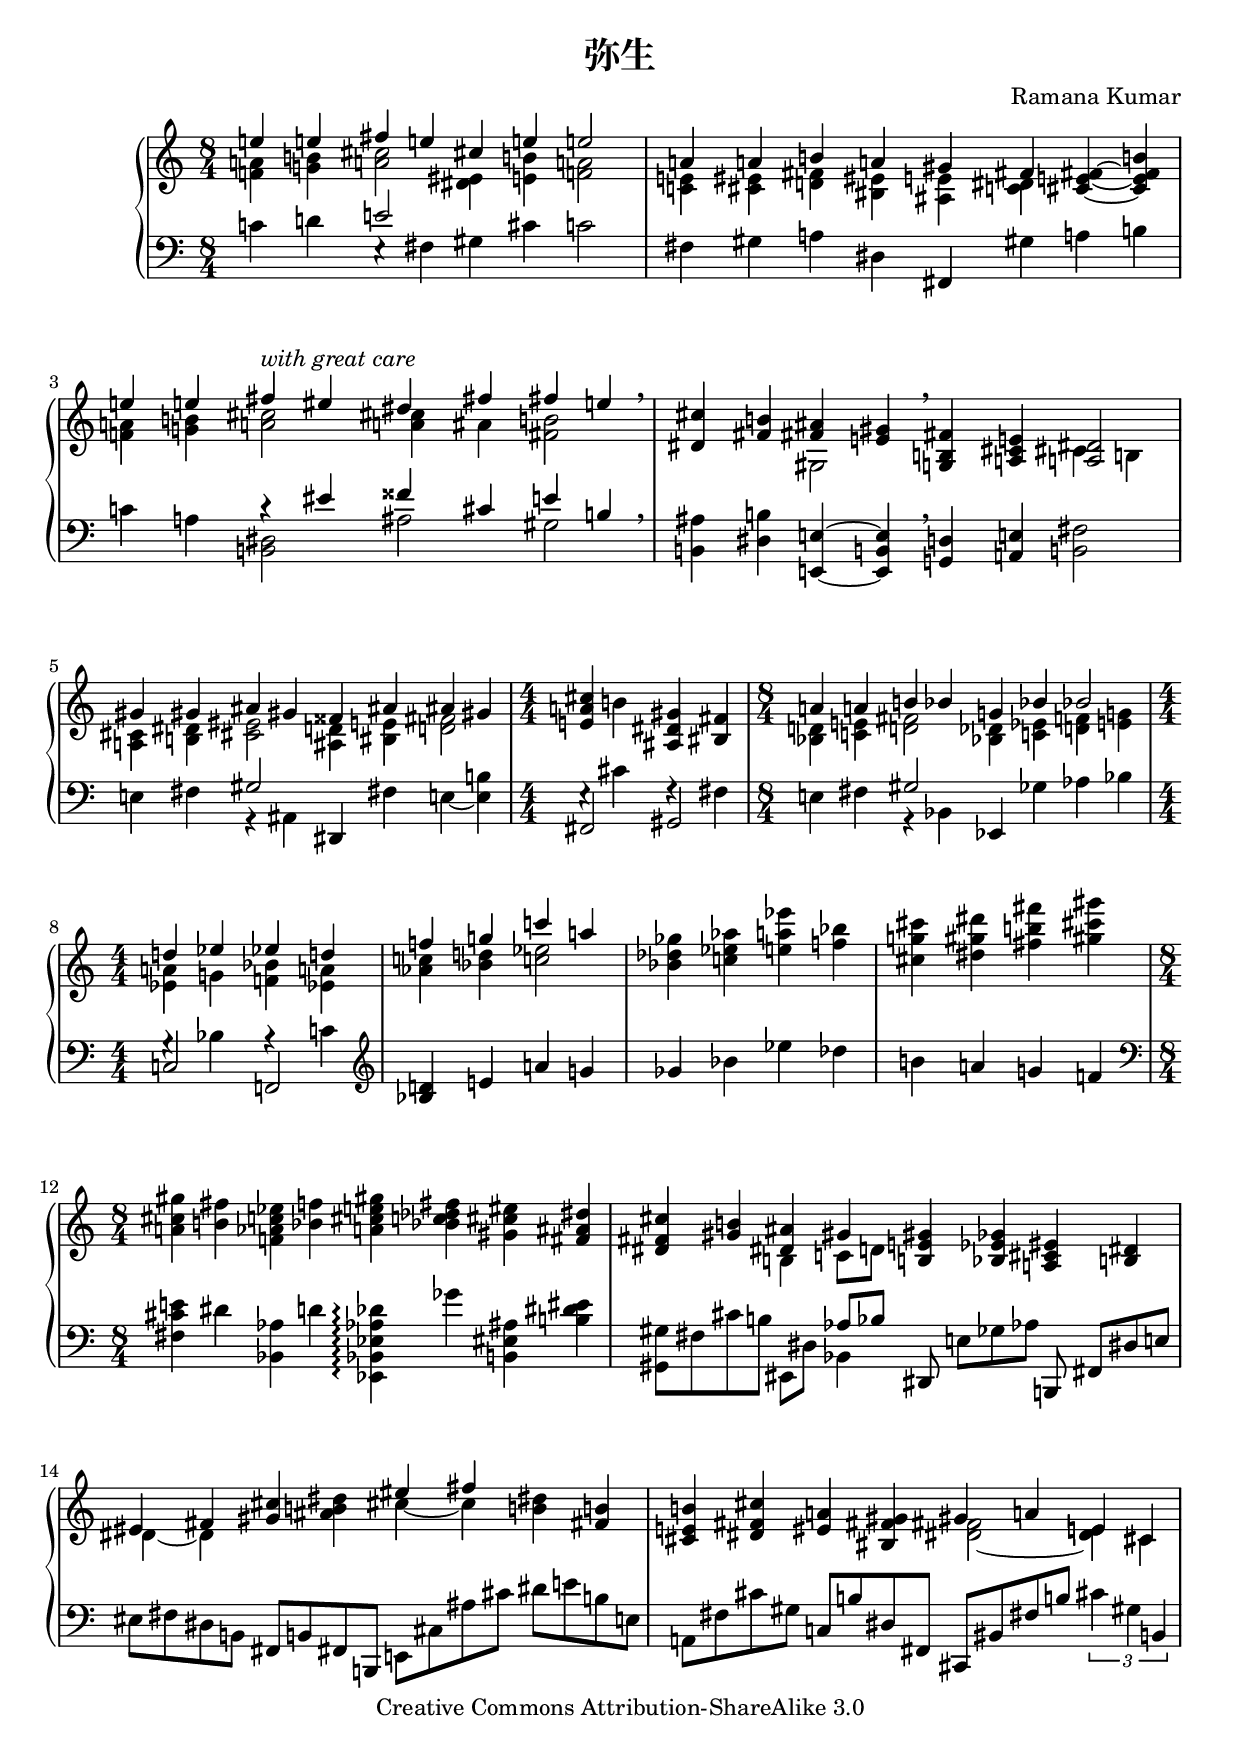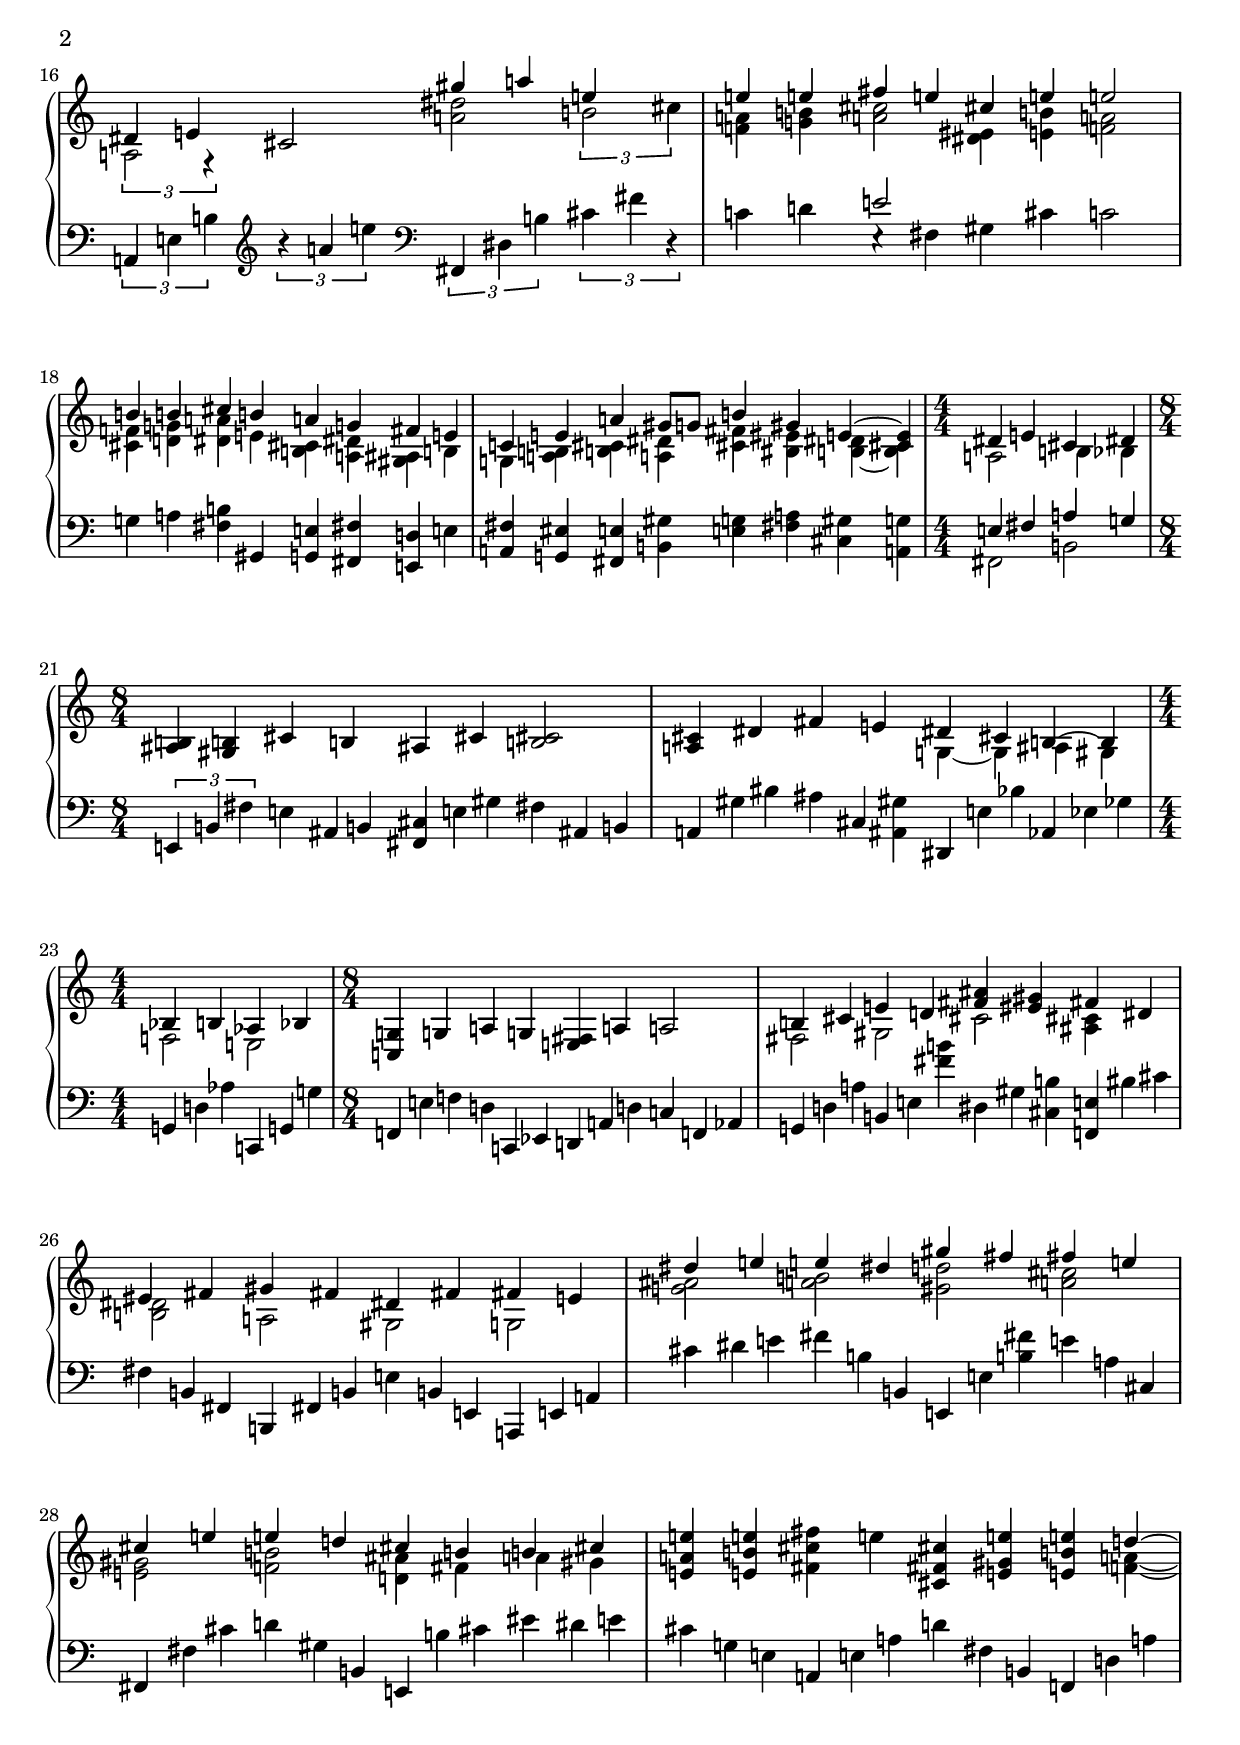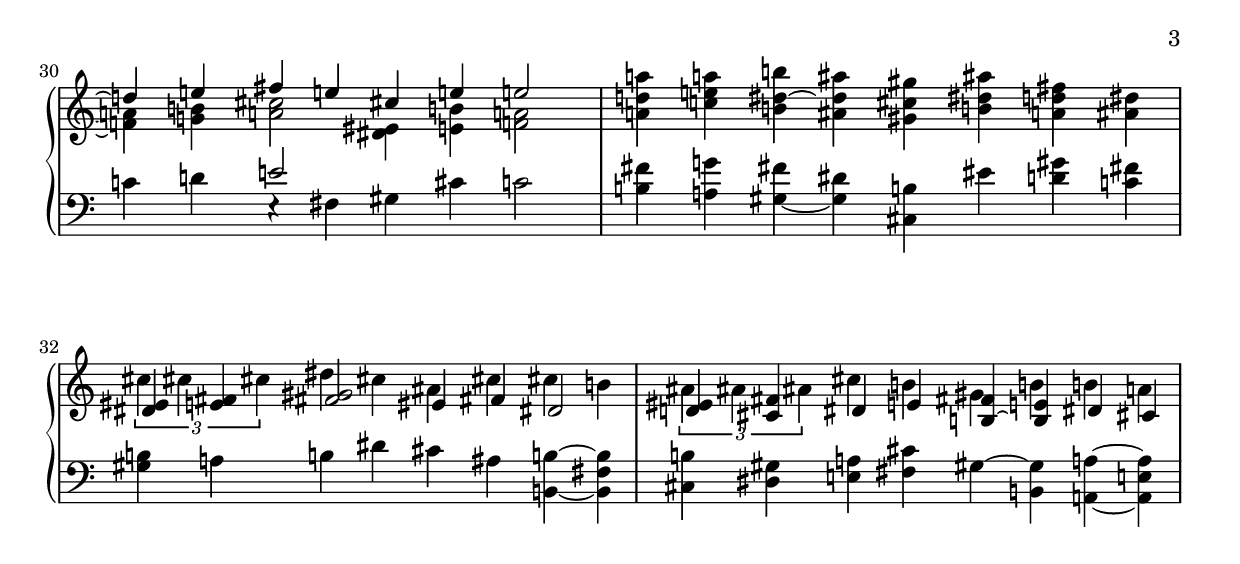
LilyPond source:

\version "2.16.0"

\header {
  title = "弥生"
  composer = "Ramana Kumar"
  date = "2012"
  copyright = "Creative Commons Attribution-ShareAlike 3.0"
}

#(ly:set-option 'point-and-click #f)

\score {
  \new PianoStaff <<
    \new Staff {
      \accidentalStyle #'PianoStaff "dodecaphonic"
      \override PianoStaff.TimeSignature #'style = #'numbered
      \clef treble
      \time 8/4
        << {e''4 e'' fis'' e'' cis'' e'' e''2}
        \\ {<f' a'>4 <g' b'> <a' cis''>2 <dis' eis'>4  <e' b'> <f' a'>2} >>
      | << {a'4 a' b' a' gis' fis'}
        \\ {<c' e'>4 <cis' eis'> <d' fis'> <bis eis'> <ais e'> <c' dis'> } >>
        <cis' e' fis'>4 ~ <cis' e' fis' b'>
      | << {e''4 e'' fis'' -\markup{\italic "with great care"} eis''
            dis'' fis'' fis'' e''}
        \\ {<f' a'>4 <g' b'> <a' cis''>2
            <a' cis''>4 ais' <fis' b'>2} >> \breathe
      | <dis' cis''>4 <fis' b'>
        << {<fis' ais'>4 <e' gis'>} \\ gis2 >> \breathe
        <g b fis'>4 <a cis' e'> << <a dis'>2 \\ {cis'4 b} >>
      | << {gis'4 gis' ais' gis' fisis' ais' ais' gis'}
        \\ { <a cis'>4 <b dis'> <cis' eis'>2 <ais d'>4 <bis e'> <d' fis'>2 }>>
      | \time 4/4
        <e' a' cis''>4 b' <ais dis' gis'> <bis fis'>
      | \time 8/4
        << {a'4 a' b' bes' g' bes' bes'2}
        \\ { <bes d'>4 <c' e'> <d' fis'>2
             <bes des'>4 <c' ees'> <d' f'> <e' g'>} >>
      | \time 4/4
        << {d''4 ees'' ees'' d''}
        \\ {<ees' a'>4 g' <f' bes'> <ees' a'>} >>
      | << {f''4 g'' c''' a''}
        \\ {<aes' c''>4 <bes' d''> <c'' ees''>2} >>
      | <bes' des'' ges''>4 <c'' ees'' aes''> <e'' a'' ees'''> <f'' bes''>
      | <cis'' g'' cis'''> <dis'' gis'' dis'''>
        <fis'' b'' fis'''> <gis'' cis''' gis'''>
      | \time 8/4
        <a' cis'' gis''> <b' fis''> <f' aes' c'' ees''> <bes' f''>
        <a' cis'' e'' gis''> <bes' c'' des'' fis''>
        <gis' cis'' eis''> <fis' ais' dis''>
      | <dis' fis' cis''> <gis' b'> << { <dis' ais'>  gis' } \\ { b c'8 d' } >>
        <b e' gis'>4 <bes ees' ges'> <a cis' eis'> <b dis'>
      | << { eis' fis' } \\ { dis' ~ dis' } >> <gis' cis''>
        <ais' b' dis''>
        << { eis'' fis'' } \\ { cis'' ~ cis'' } >>
        <b' dis''> <fis' b'>
      | <cis' e' b'> <dis' fis' cis''> <eis' a'> <bis fis' gis'>
        << { gis' a' e' cis' } \\ { <dis' fis'>2 ~ <dis' e'>4 cis' } >>
      | << { dis'4 e' cis'2 } \\ { \times 2/3 { a2 r4 } } >>
        << { gis'' a'' e'' } \\ { <a' dis''>2 \times 2/3 { b'2 cis''4 } } >>
      | << {e''4 e'' fis'' e'' cis'' e'' e''2}
        \\ {<f' a'>4 <g' b'> <a' cis''>2 <dis' eis'>4  <e' b'> <f' a'>2} >>
      | << { b'4  b' cis'' b' a' g' fis' e' }
        \\ { <cis' f'> <d' g'> <dis' a'> e'
             <b cis'> <a dis'> <gis ais> b } >>
      | << { c' e' a' gis'8 g' b'4 gis' e' ~ <cis' e'> }
        \\ { g <a b> <b cis'> <a dis'>
             <cis' fis'> <bis eis'> <b dis'> ~ <b cis'> } >>
      | \time 4/4
        << { dis'4 e' cis' dis' }
        \\ { a2 b4 bes } >>
      | \time 8/4
        <ais b>4 <gis b> cis' b ais cis' <b cis'>2
      | <a cis'>4 dis' fis' e'
        << { dis' cis' b ~ b }
        \\ { g4 ~ g ais gis } >>
      | \time 4/4
        << { bes b aes bes }
        \\ { f2 e } >>
      | \time 8/4
        <c g>4 g a g <e fis> a a2
      | << { b4 cis' e' d' <fis' ais'> <eis' gis'> fis' dis' }
        \\ { fis2 gis cis' <ais cis'>4 s } >>
      | << { eis'4 fis' gis' fis' dis' fis' fis' e' }
        \\ { <b dis'>2 a gis g } >>
      | << { dis''4 e'' e'' dis'' gis'' fis'' fis'' e'' }
        \\ { <g' ais'>2 <a' b'> <gis' d''> <a' cis''> } >>
      | << { cis''4 e'' e'' d'' cis'' b' b' cis'' }
        \\ { <e' gis'>2 <f' b'> <ais' d'>4 fis' a' gis' } >>
      | <e' a' e''>4 <e' b' e''> <fis' cis'' fis''> e''
        <cis' fis' cis''> <e' gis' e''> <e' b' e''>
        << {d'' ~} \\ {<f' a'> ~} >>
      | << {d''4 e'' fis'' e'' cis'' e'' e''2}
        \\ {<f' a'>4 <g' b'> <a' cis''>2 <dis' eis'>4  <e' b'> <f' a'>2} >>
      | <a' d'' a''>4 <c'' e'' a''> <b' dis'' b''> ~ <ais' dis'' ais''>
        <gis' cis'' gis''> <b' dis'' ais''> <a' d'' fis''> <ais' dis''> % <b' dis''>
      | << { <dis' eis'> <e' fis'> <fis' gis'>2 eis'4 fis' dis'2 }
        \\ { \times 2/3 {cis''4 cis'' cis''} dis'' cis'' ais' cis'' cis'' b' } >>
      | << { <d' eis'> <cis' fis'> dis' e' <b fis'> ~ <b e'> dis' cis' }
        \\ { \times 2/3 {ais'4 ais' ais'} cis'' b' gis' b' b' a' } >>
    }
    \new Staff {
      \clef bass
        c'4 d' << e'2 \\ {e4\rest fis} >> gis cis' c'2
      | fis4 gis a dis fis, gis a b
      | c'4 a << {r4 eis' fisis' cis' e' b} \\ {<b, dis>2 ais gis} >> \breathe
      | <b, ais>4 <dis b> <e, e> ~ <e, b, e> \breathe <g, d>4 <a, e> <b, fis>2
      | e4 fis << gis2 \\ {r4 ais,} >> dis, fis e ~ <e b>
      | << {fis,2 gis,} \\ {e4\rest cis' f\rest fis} >>
      | e4 fis << gis2 \\ {r4 bes,} >> ees, ges aes bes
      | << {c2 f,} \\ {g4\rest bes a\rest c'} >>
      | \clef treble <bes d'>4 e' a' g'
      | ges' bes' ees'' des''
      | b' a' g' f'
      | \clef bass <fis cis' e'>4 dis' <bes, aes> d'
         <ees, bes, ees aes des'>\arpeggio ges' <b, eis ais> <b dis' eis'>
        \set beatStructure = #'(2 2 2 2)
      | <gis, gis>8 fis cis' b << { s4 aes8 bes } \\ { eis, dis bes,4 } >>
        dis,8 e [ ges aes ] b,, fis, [ dis e ]
      | eis fis dis b, fis, b, fis, b,, e, cis ais cis' dis' e' b e
      | a, fis cis' gis c b dis fis,
        cis, bis, fis b
        \set tupletSpannerDuration = #(ly:make-moment 2 4)
        \times 2/3 { cis'4 gis b, }
      | \times 2/3 { a, e b \clef treble r a' e'' \clef bass fis, dis b cis' fis' r}
      | c'4 d' << e'2 \\ {e4\rest fis} >> gis cis' c'2
      | g4 a <fis b> gis, <g, e> <fis, fis> <e, d> e
      | <a, fis> <g, eis> <fis, e> <b, gis> <e g> <fis a> <cis gis> <a, g>
      | << {e4 fis a g} \\ {fis,2 b,} >>
      | \times 2/3 { e,4 b, fis } e4*2/3 ais, b,
        <fis, cis> e gis fis ais, b,
      | a, gis bis ais cis <ais, gis> dis, e bes aes, ees ges
      | g, d aes c, g, g
      | f, e f d c, ees, d, a, d c f, aes,
      | g, d a b, e <fis' b'> dis gis <cis b> <f, e> bis cis'
      | fis b, fis, b,, fis, b, e b, e, a,, e, a,
      | cis' dis' e' fis' b b, e, e <b fis'> e' a cis
      | fis, fis cis' d' gis b, e, b cis' eis' dis' e'
      | cis' g e a, e a d' fis b, f, d a
      | c'4 d' << e'2 \\ {e4\rest fis} >> gis cis' c'2
      | <b fis'>4 <a g'> <gis fis'> ~ <gis dis'> <cis b> eis' <d' gis'> <c' fis'> % <dis' fis'>
      | <gis b> % gis
        a b dis' cis' ais <b, b> ~ <b, fis b>
      | <cis b> <dis gis> <e a> <fis cis'> gis ~ <b, gis> <a, a> ~ <a, e a>
    }
  >>
}
